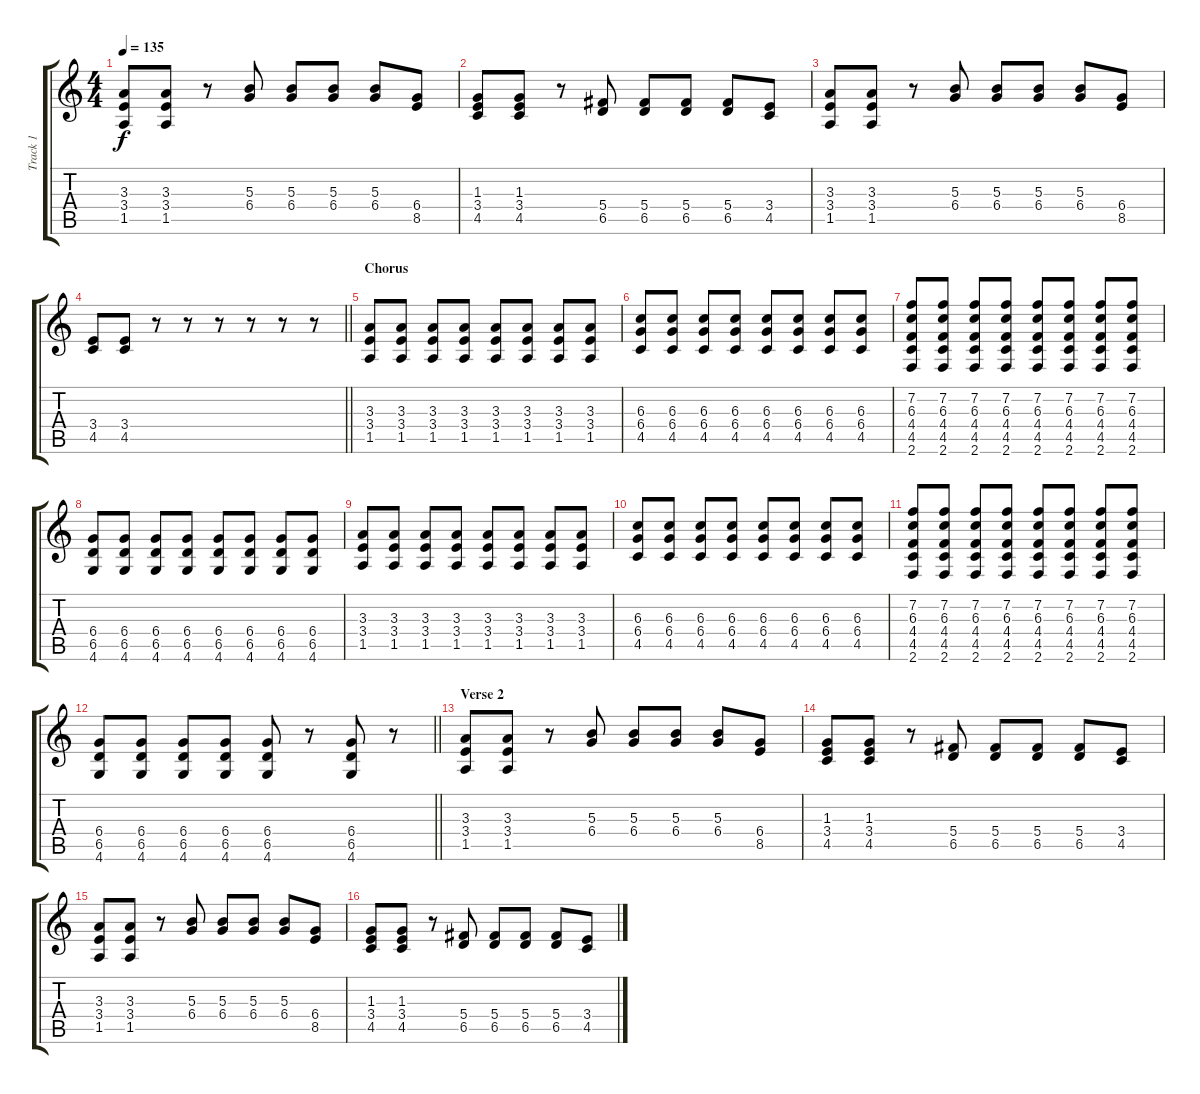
\track ("Track 1" "Track 1") {instrument distortionguitar}
\staff {score tabs}
\tuning (Eb4 Bb3 Gb3 Db3 Ab2 Eb2) {hide}
\ts (4 4)
\tempo 135
\clef g2
\ks c
(3.3 3.4 1.5).8{dy f volume 10} (3.3 3.4 1.5).8 r.8 (5.3 6.4).8 (5.3 6.4).8 (5.3 6.4).8 (5.3 6.4).8 (6.4 8.5).8 |
(1.3 3.4 4.5).8 (1.3 3.4 4.5).8 r.8 (5.4 6.5).8 (5.4 6.5).8 (5.4 6.5).8 (5.4 6.5).8 (3.4 4.5).8 |
(3.3 3.4 1.5).8{volume 10} (3.3 3.4 1.5).8 r.8 (5.3 6.4).8 (5.3 6.4).8 (5.3 6.4).8 (5.3 6.4).8 (6.4 8.5).8 |
\barLineRight lightlight
(3.4 4.5).8 (3.4 4.5).8 r.8 r.8 r.8 r.8 r.8 r.8 |
\section ("" "Chorus")
(3.3 3.4 1.5).8 (3.3 3.4 1.5).8 (3.3 3.4 1.5).8 (3.3 3.4 1.5).8 (3.3 3.4 1.5).8 (3.3 3.4 1.5).8 (3.3 3.4 1.5).8 (3.3 3.4 1.5).8 |
(6.3 6.4 4.5).8 (6.3 6.4 4.5).8 (6.3 6.4 4.5).8 (6.3 6.4 4.5).8 (6.3 6.4 4.5).8 (6.3 6.4 4.5).8 (6.3 6.4 4.5).8 (6.3 6.4 4.5).8 |
(7.2 6.3 4.4 4.5 2.6).8 (7.2 6.3 4.4 4.5 2.6).8 (7.2 6.3 4.4 4.5 2.6).8 (7.2 6.3 4.4 4.5 2.6).8 (7.2 6.3 4.4 4.5 2.6).8 (7.2 6.3 4.4 4.5 2.6).8 (7.2 6.3 4.4 4.5 2.6).8 (7.2 6.3 4.4 4.5 2.6).8 |
(6.4 6.5 4.6).8 (6.4 6.5 4.6).8 (6.4 6.5 4.6).8 (6.4 6.5 4.6).8 (6.4 6.5 4.6).8 (6.4 6.5 4.6).8 (6.4 6.5 4.6).8 (6.4 6.5 4.6).8 |
(3.3 3.4 1.5).8 (3.3 3.4 1.5).8 (3.3 3.4 1.5).8 (3.3 3.4 1.5).8 (3.3 3.4 1.5).8 (3.3 3.4 1.5).8 (3.3 3.4 1.5).8 (3.3 3.4 1.5).8 |
(6.3 6.4 4.5).8 (6.3 6.4 4.5).8 (6.3 6.4 4.5).8 (6.3 6.4 4.5).8 (6.3 6.4 4.5).8 (6.3 6.4 4.5).8 (6.3 6.4 4.5).8 (6.3 6.4 4.5).8 |
(7.2 6.3 4.4 4.5 2.6).8 (7.2 6.3 4.4 4.5 2.6).8 (7.2 6.3 4.4 4.5 2.6).8 (7.2 6.3 4.4 4.5 2.6).8 (7.2 6.3 4.4 4.5 2.6).8 (7.2 6.3 4.4 4.5 2.6).8 (7.2 6.3 4.4 4.5 2.6).8 (7.2 6.3 4.4 4.5 2.6).8 |
\barLineRight lightlight
(6.4 6.5 4.6).8 (6.4 6.5 4.6).8 (6.4 6.5 4.6).8 (6.4 6.5 4.6).8 (6.4 6.5 4.6).8 r.8 (6.4 6.5 4.6).8 r.8 |
\section ("" "Verse 2")
(3.3 3.4 1.5).8{volume 10} (3.3 3.4 1.5).8 r.8 (5.3 6.4).8 (5.3 6.4).8 (5.3 6.4).8 (5.3 6.4).8 (6.4 8.5).8 |
(1.3 3.4 4.5).8 (1.3 3.4 4.5).8 r.8 (5.4 6.5).8 (5.4 6.5).8 (5.4 6.5).8 (5.4 6.5).8 (3.4 4.5).8 |
(3.3 3.4 1.5).8{volume 10} (3.3 3.4 1.5).8 r.8 (5.3 6.4).8 (5.3 6.4).8 (5.3 6.4).8 (5.3 6.4).8 (6.4 8.5).8 |
(1.3 3.4 4.5).8 (1.3 3.4 4.5).8 r.8 (5.4 6.5).8 (5.4 6.5).8 (5.4 6.5).8 (5.4 6.5).8 (3.4 4.5).8
